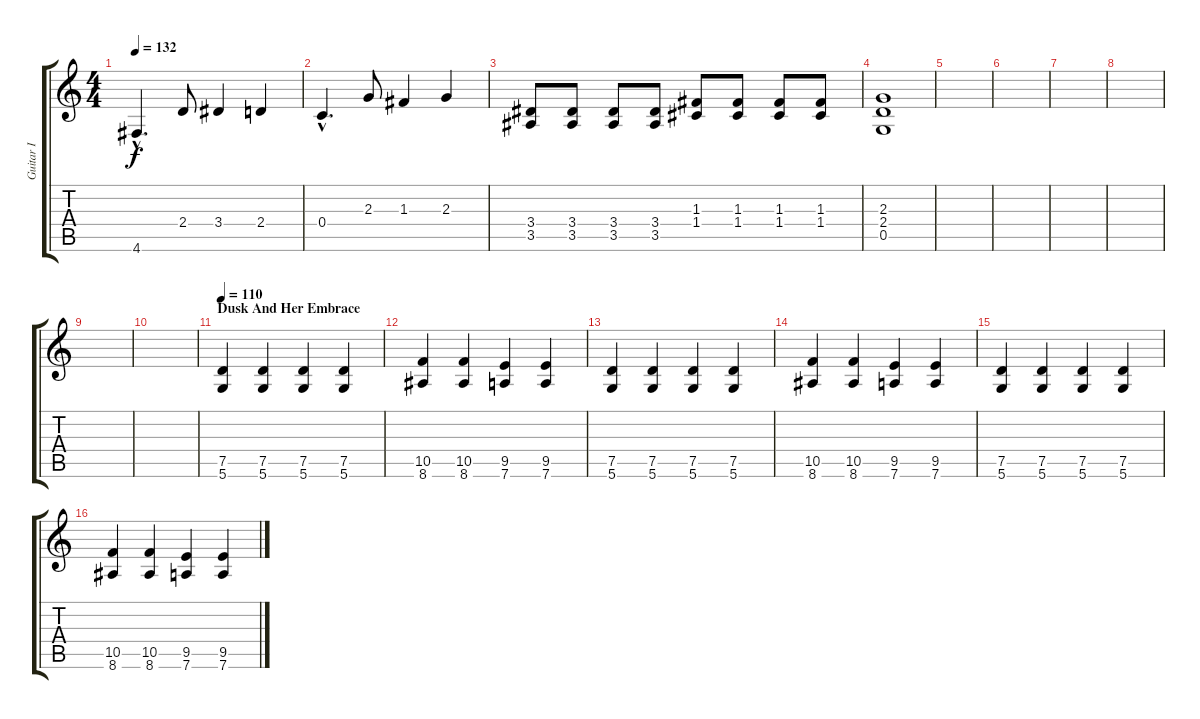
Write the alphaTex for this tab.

\track ("Guitar I" "Guitar I") {instrument distortionguitar}
\staff {score tabs}
\tuning (D4 A3 F3 C3 G2 D2) {hide}
\ts (4 4)
\tempo 132
\clef g2
\ks c
4.6{hac}.4{d dy f} 2.4.8 3.4.4 2.4.4 |
0.4{hac}.4{d} 2.3.8 1.3.4 2.3.4 |
(3.4 3.5).8 (3.4 3.5).8 (3.4 3.5).8 (3.4 3.5).8 (1.3 1.4).8 (1.3 1.4).8 (1.3 1.4).8 (1.3 1.4).8 |
(2.3 2.4 0.5).1 |
|
|
|
|
|
|
\section ("" "Dusk And Her Embrace")
\tempo 110
(7.5 5.6).4 (7.5 5.6).4 (7.5 5.6).4 (7.5 5.6).4 |
(10.5 8.6).4 (10.5 8.6).4 (9.5 7.6).4 (9.5 7.6).4 |
(7.5 5.6).4 (7.5 5.6).4 (7.5 5.6).4 (7.5 5.6).4 |
(10.5 8.6).4 (10.5 8.6).4 (9.5 7.6).4 (9.5 7.6).4 |
(7.5 5.6).4 (7.5 5.6).4 (7.5 5.6).4 (7.5 5.6).4 |
(10.5 8.6).4 (10.5 8.6).4 (9.5 7.6).4 (9.5 7.6).4
